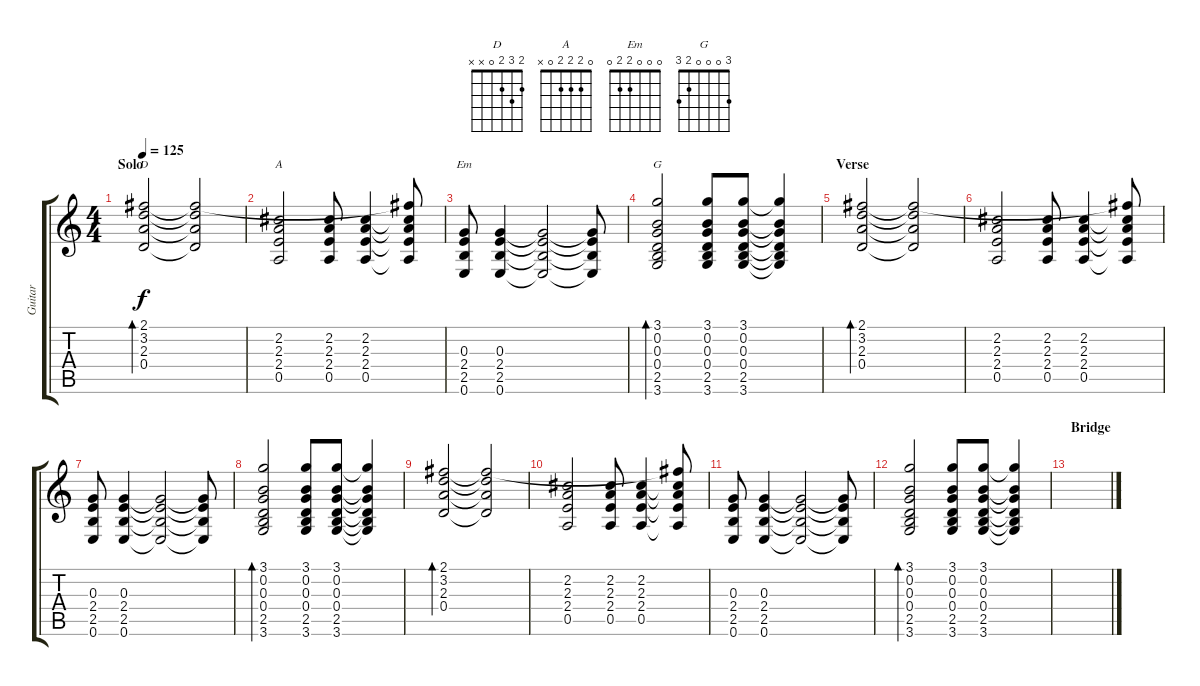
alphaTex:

\track ("Guitar" "Guitar") {instrument electricguitarclean}
\staff {score tabs}
\tuning (E4 B3 G3 D3 A2 E2) {hide}
\chord ("D" 2 3 2 0 x x)
\chord ("A" 0 2 2 2 0 x)
\chord ("Em" 0 0 0 2 2 0)
\chord ("G" 3 0 0 0 2 3)
\ts (4 4)
\section ("" "Solo")
\tempo 125
\clef g2
\ks c
(2.1 3.2 2.3 0.4).2{bd 240 ch "D" dy f} (2.1{t} 3.2{t} 2.3{t} 0.4{t}).2 |
(2.2 2.3 2.4 0.5).2{ch "A"} (2.2 2.3 2.4 0.5).8 (2.2 2.3 2.4 0.5).4 (2.1{t} 2.2{t} 2.3{t} 2.4{t} 0.5{t}).8 |
(0.3 2.4 2.5 0.6).8{ch "Em"} (0.3 2.4 2.5 0.6).4 (0.3{t} 2.4{t} 2.5{t} 0.6{t}).2 (0.3{t} 2.4{t} 2.5{t} 0.6{t}).8 |
(3.1 0.2 0.3 0.4 2.5 3.6).2{bd 60 ch "G"} (3.1 0.2 0.3 0.4 2.5 3.6).8 (3.1 0.2 0.3 0.4 2.5 3.6).8 (3.1{t} 0.2{t} 0.3{t} 0.4{t} 2.5{t} 3.6{t}).4 |
\section ("" "Verse")
(2.1 3.2 2.3 0.4).2{bd 240} (2.1{t} 3.2{t} 2.3{t} 0.4{t}).2 |
(2.2 2.3 2.4 0.5).2 (2.2 2.3 2.4 0.5).8 (2.2 2.3 2.4 0.5).4 (2.1{t} 2.2{t} 2.3{t} 2.4{t} 0.5{t}).8 |
(0.3 2.4 2.5 0.6).8 (0.3 2.4 2.5 0.6).4 (0.3{t} 2.4{t} 2.5{t} 0.6{t}).2 (0.3{t} 2.4{t} 2.5{t} 0.6{t}).8 |
(3.1 0.2 0.3 0.4 2.5 3.6).2{bd 60} (3.1 0.2 0.3 0.4 2.5 3.6).8 (3.1 0.2 0.3 0.4 2.5 3.6).8 (3.1{t} 0.2{t} 0.3{t} 0.4{t} 2.5{t} 3.6{t}).4 |
(2.1 3.2 2.3 0.4).2{bd 240} (2.1{t} 3.2{t} 2.3{t} 0.4{t}).2 |
(2.2 2.3 2.4 0.5).2 (2.2 2.3 2.4 0.5).8 (2.2 2.3 2.4 0.5).4 (2.1{t} 2.2{t} 2.3{t} 2.4{t} 0.5{t}).8 |
(0.3 2.4 2.5 0.6).8 (0.3 2.4 2.5 0.6).4 (0.3{t} 2.4{t} 2.5{t} 0.6{t}).2 (0.3{t} 2.4{t} 2.5{t} 0.6{t}).8 |
(3.1 0.2 0.3 0.4 2.5 3.6).2{bd 60} (3.1 0.2 0.3 0.4 2.5 3.6).8 (3.1 0.2 0.3 0.4 2.5 3.6).8 (3.1{t} 0.2{t} 0.3{t} 0.4{t} 2.5{t} 3.6{t}).4 |
\section ("" "Bridge")
